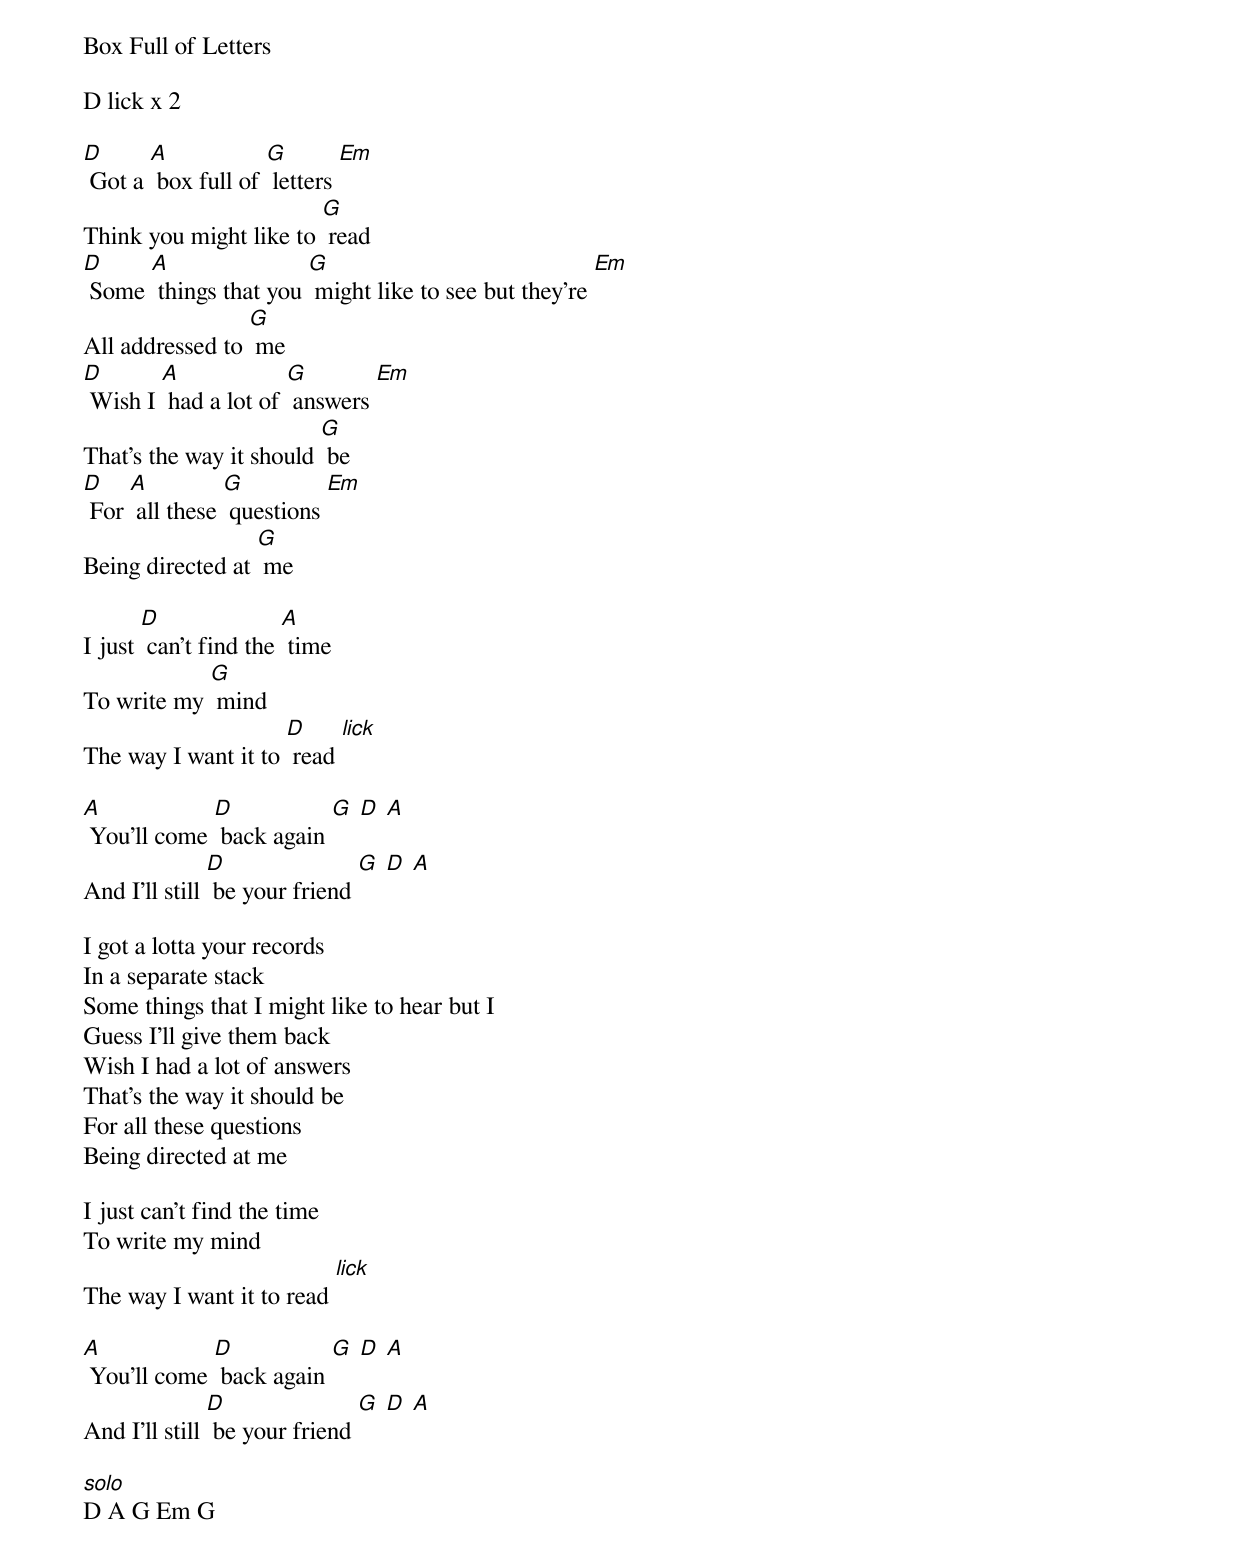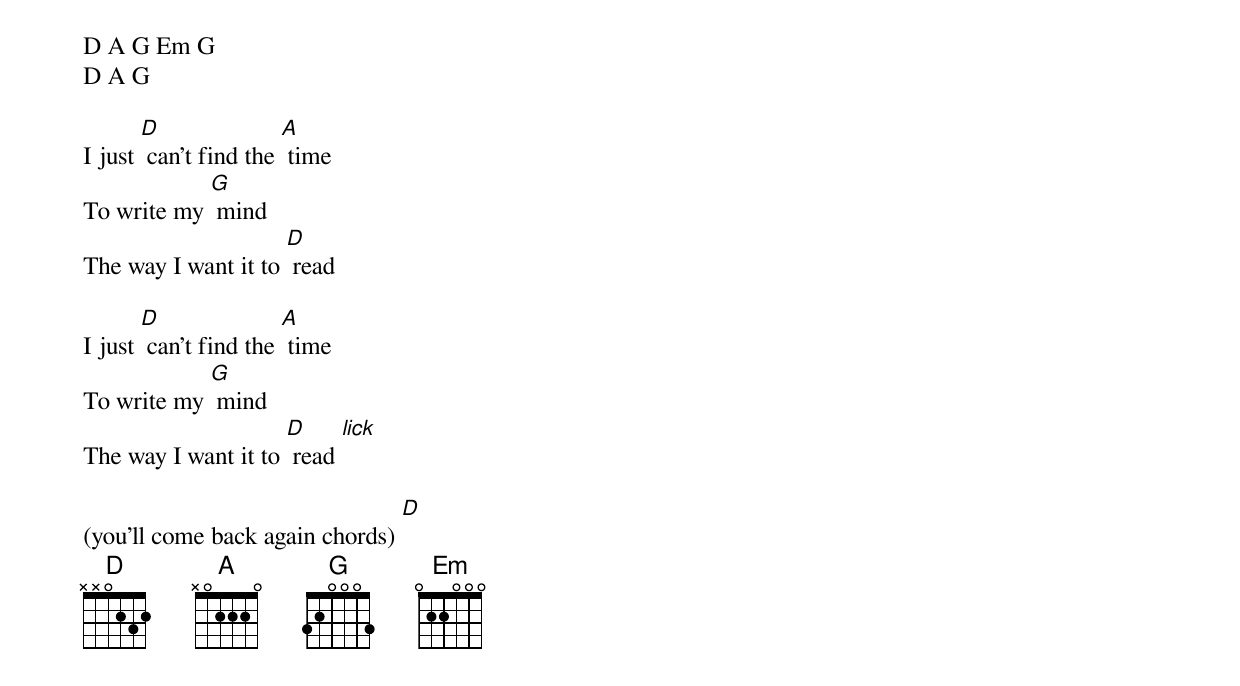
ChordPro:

Box Full of Letters

D lick x 2

[D] Got a [A] box full of [G] letters [Em]
Think you might like to [G] read
[D] Some [A] things that you [G] might like to see but they're [Em]
All addressed to [G] me
[D] Wish I [A] had a lot of [G] answers [Em]
That's the way it should [G] be
[D] For [A] all these [G] questions [Em]
Being directed at [G] me

I just [D] can't find the [A] time
To write my [G] mind
The way I want it to [D] read [lick]

[A] You'll come [D] back again [G] [D] [A]
And I'll still [D] be your friend [G] [D] [A]

I got a lotta your records
In a separate stack
Some things that I might like to hear but I
Guess I'll give them back
Wish I had a lot of answers
That's the way it should be
For all these questions
Being directed at me

I just can't find the time
To write my mind
The way I want it to read [lick]

[A] You'll come [D] back again [G] [D] [A]
And I'll still [D] be your friend [G] [D] [A]

[solo]
D A G Em G
D A G Em G
D A G

I just [D] can't find the [A] time
To write my [G] mind
The way I want it to [D] read

I just [D] can't find the [A] time
To write my [G] mind
The way I want it to [D] read [lick]

(you'll come back again chords) [D]
